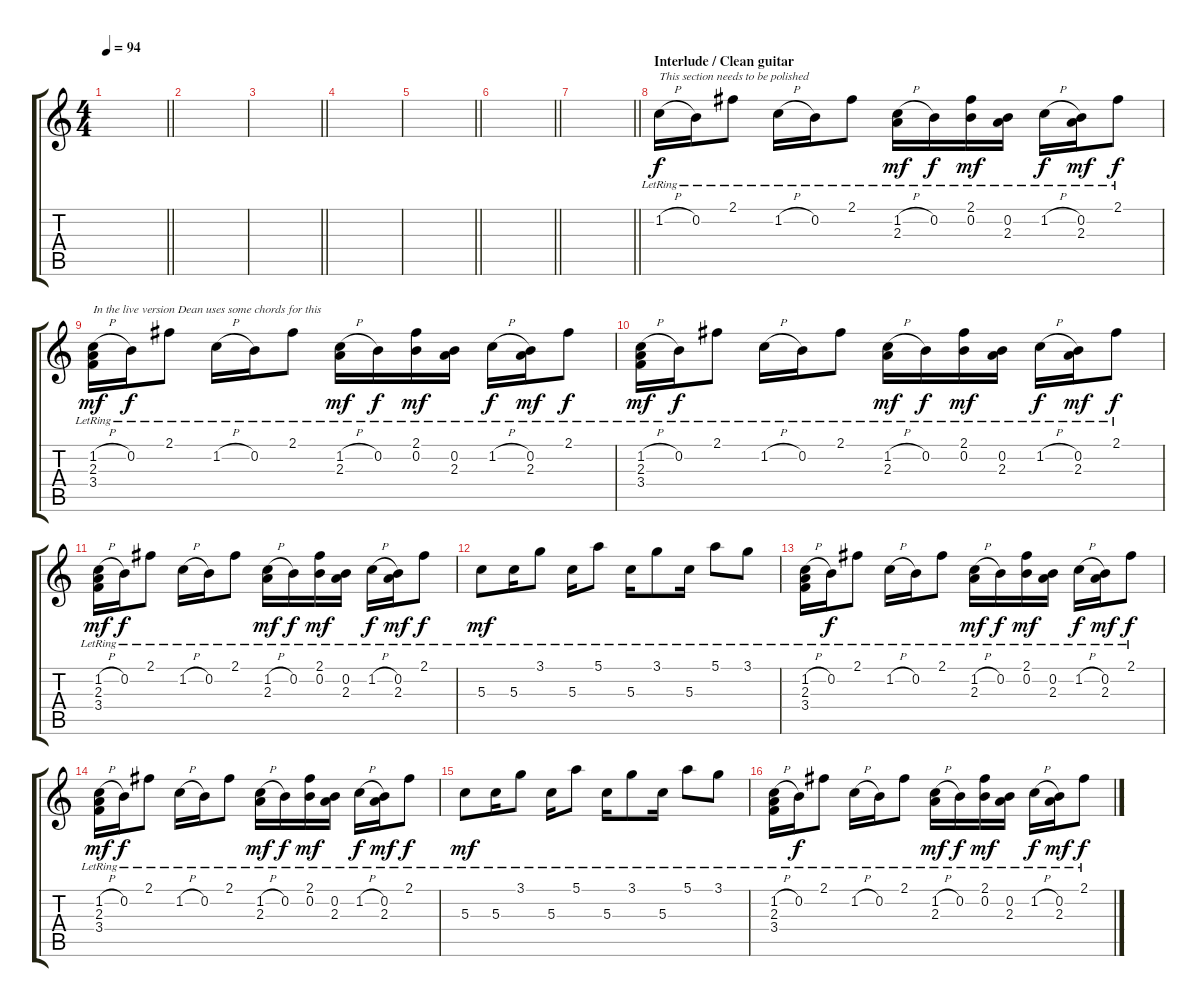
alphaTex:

\track "" {instrument distortionguitar}
\staff {score tabs}
\tuning (E4 B3 G3 D3 A2 D2) {hide}
\ts (4 4)
\tempo 94
\clef g2
\barLineRight lightlight
\ks c
|
|
\barLineRight lightlight
|
|
\barLineRight lightlight
|
\barLineRight lightlight
|
\barLineRight lightlight
|
\section ("" "Interlude / Clean guitar")
1.2{h lr}.16{txt "This section needs to be polished" dy f instrument electricguitarclean} 0.2{lr}.16 2.1{lr}.8 1.2{h lr}.16 0.2{lr}.16 2.1{lr}.8 (1.2{h lr} 2.3).16{dy mf} 0.2{lr}.16{dy f} (2.1{lr} 0.2).16{dy mf} (0.2{lr} 2.3).16 1.2{h lr}.16{dy f} (0.2{lr} 2.3).16{dy mf} 2.1{lr}.8{dy f} |
(1.2{h lr} 2.3{lr} 3.4{lr}).16{txt "In the live version Dean uses some chords for this" dy mf} 0.2{lr}.16{dy f} 2.1{lr}.8 1.2{h lr}.16 0.2{lr}.16 2.1{lr}.8 (1.2{h lr} 2.3).16{dy mf} 0.2{lr}.16{dy f} (2.1{lr} 0.2).16{dy mf} (0.2{lr} 2.3).16 1.2{h lr}.16{dy f} (0.2{lr} 2.3).16{dy mf} 2.1{lr}.8{dy f} |
(1.2{h lr} 2.3{lr} 3.4{lr}).16{dy mf} 0.2{lr}.16{dy f} 2.1{lr}.8 1.2{h lr}.16 0.2{lr}.16 2.1{lr}.8 (1.2{h lr} 2.3).16{dy mf} 0.2{lr}.16{dy f} (2.1{lr} 0.2).16{dy mf} (0.2{lr} 2.3).16 1.2{h lr}.16{dy f} (0.2{lr} 2.3).16{dy mf} 2.1{lr}.8{dy f} |
(1.2{h lr} 2.3{lr} 3.4{lr}).16{dy mf} 0.2{lr}.16{dy f} 2.1{lr}.8 1.2{h lr}.16 0.2{lr}.16 2.1{lr}.8 (1.2{h lr} 2.3).16{dy mf} 0.2{lr}.16{dy f} (2.1{lr} 0.2).16{dy mf} (0.2{lr} 2.3).16 1.2{h lr}.16{dy f} (0.2{lr} 2.3).16{dy mf} 2.1{lr}.8{dy f} |
5.3{lr}.8{dy mf} 5.3{lr}.16 3.1{lr}.8 5.3{lr}.16 5.1{lr}.8 5.3{lr}.16 3.1{lr}.8 5.3{lr}.16 5.1{lr}.8 3.1{lr}.8 |
(1.2{h lr} 2.3{lr} 3.4{lr}).16 0.2{lr}.16{dy f} 2.1{lr}.8 1.2{h lr}.16 0.2{lr}.16 2.1{lr}.8 (1.2{h lr} 2.3).16{dy mf} 0.2{lr}.16{dy f} (2.1{lr} 0.2).16{dy mf} (0.2{lr} 2.3).16 1.2{h lr}.16{dy f} (0.2{lr} 2.3).16{dy mf} 2.1{lr}.8{dy f} |
(1.2{h lr} 2.3{lr} 3.4{lr}).16{dy mf} 0.2{lr}.16{dy f} 2.1{lr}.8 1.2{h lr}.16 0.2{lr}.16 2.1{lr}.8 (1.2{h lr} 2.3).16{dy mf} 0.2{lr}.16{dy f} (2.1{lr} 0.2).16{dy mf} (0.2{lr} 2.3).16 1.2{h lr}.16{dy f} (0.2{lr} 2.3).16{dy mf} 2.1{lr}.8{dy f} |
5.3{lr}.8{dy mf} 5.3{lr}.16 3.1{lr}.8 5.3{lr}.16 5.1{lr}.8 5.3{lr}.16 3.1{lr}.8 5.3{lr}.16 5.1{lr}.8 3.1{lr}.8 |
(1.2{h lr} 2.3{lr} 3.4{lr}).16 0.2{lr}.16{dy f} 2.1{lr}.8 1.2{h lr}.16 0.2{lr}.16 2.1{lr}.8 (1.2{h lr} 2.3).16{dy mf} 0.2{lr}.16{dy f} (2.1{lr} 0.2).16{dy mf} (0.2{lr} 2.3).16 1.2{h lr}.16{dy f} (0.2{lr} 2.3).16{dy mf} 2.1{lr}.8{dy f}
